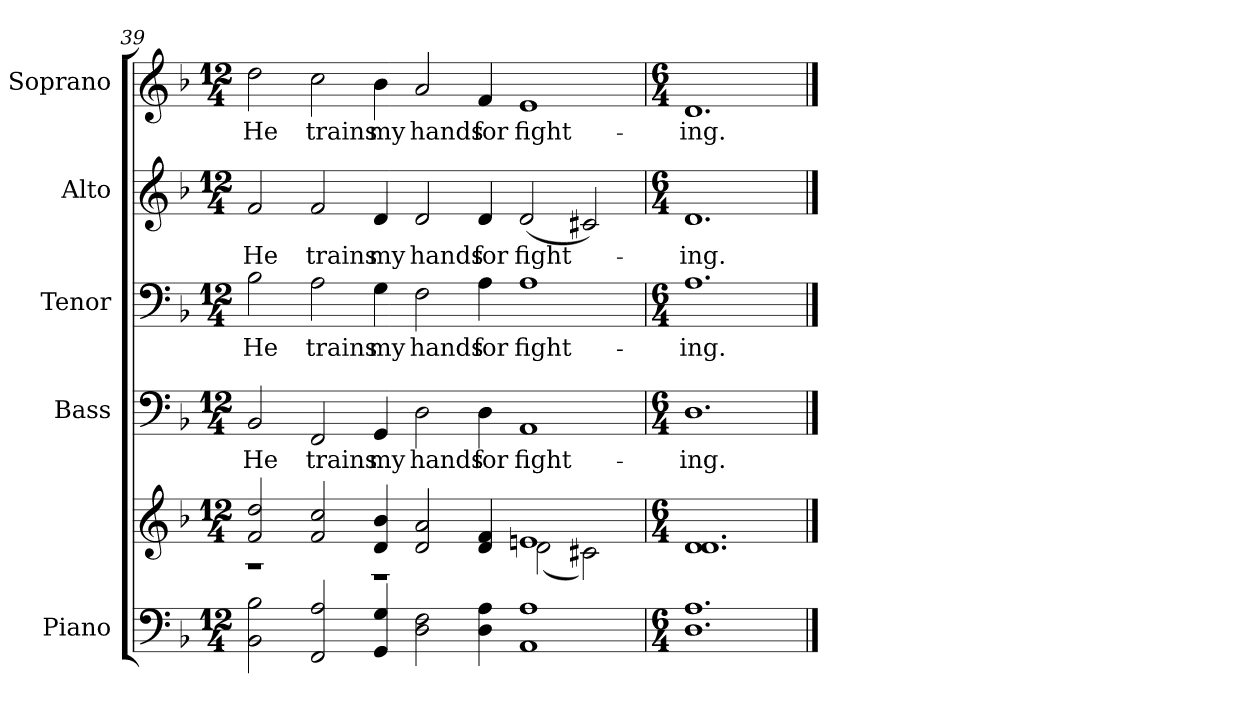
**kern	**kern	**kern	**text	**kern	**text	**kern	**text	**kern	**text
*part5	*part5	*part4	*part4	*part3	*part3	*part2	*part2	*part1	*part1
*staff6	*staff5	*staff4	*staff4	*staff3	*staff3	*staff2	*staff2	*staff1	*staff1
*I"Piano	*	*I"Bass	*	*I"Tenor	*	*I"Alto	*	*I"Soprano	*
*I'Pno.	*	*I'B.	*	*I'T.	*	*I'A.	*	*I'S.	*
!!LO:PB:g=z
*clefF4	*clefG2	*clefF4	*	*clefF4	*	*clefG2	*	*clefG2	*
*k[b-]	*k[b-]	*k[b-]	*	*k[b-]	*	*k[b-]	*	*k[b-]	*
*d:	*d:	*d:	*	*d:	*	*d:	*	*d:	*
*M12/4	*M12/4	*M12/4	*	*M12/4	*	*M12/4	*	*M12/4	*
=39	=39	=39	=39	=39	=39	=39	=39	=39	=39
*	*^	*	*	*	*	*	*	*	*
!	!	!	!	!LO:LY:b:color=#000000	!	!	!	!	!	!
!	!	!	!	!	!	!LO:LY:b:color=#000000	!	!	!	!
!	!	!	!	!	!	!	!	!LO:LY:b:color=#000000	!	!
!	!	!	!	!	!	!	!	!	!	!LO:LY:b:color=#000000
2BB-i\ 2B-i	2fi/ 2ddi	1r	2BB-i/	He	2B-i\	He	2fi/	He	2ddi\	He
!	!	!	!	!LO:LY:b:color=#000000	!	!	!	!	!	!
!	!	!	!	!	!	!LO:LY:b:color=#000000	!	!	!	!
!	!	!	!	!	!	!	!	!LO:LY:b:color=#000000	!	!
!	!	!	!	!	!	!	!	!	!	!LO:LY:b:color=#000000
2FFi/ 2Ai	2fi/ 2cci	.	2FFi/	trains	2Ai\	trains	2fi/	trains	2cci\	trains
!	!	!	!	!LO:LY:b:color=#000000	!	!	!	!	!	!
!	!	!	!	!	!	!LO:LY:b:color=#000000	!	!	!	!
!	!	!	!	!	!	!	!	!LO:LY:b:color=#000000	!	!
!	!	!	!	!	!	!	!	!	!	!LO:LY:b:color=#000000
4GGi/ 4Gi	4di/ 4b-i	1r	4GGi/	my	4Gi\	my	4di/	my	4b-i\	my
!	!	!	!	!LO:LY:b:color=#000000	!	!	!	!	!	!
!	!	!	!	!	!	!LO:LY:b:color=#000000	!	!	!	!
!	!	!	!	!	!	!	!	!LO:LY:b:color=#000000	!	!
!	!	!	!	!	!	!	!	!	!	!LO:LY:b:color=#000000
2Di\ 2Fi	2di/ 2ai	.	2Di\	hands	2Fi\	hands	2di/	hands	2ai/	hands
!	!	!	!	!LO:LY:b:color=#000000	!	!	!	!	!	!
!	!	!	!	!	!	!LO:LY:b:color=#000000	!	!	!	!
!	!	!	!	!	!	!	!	!LO:LY:b:color=#000000	!	!
!	!	!	!	!	!	!	!	!	!	!LO:LY:b:color=#000000
4Di\ 4Ai	4di/ 4fi	.	4Di\	for	4Ai\	for	4di/	for	4fi/	for
!	!	!	!	!LO:LY:b:color=#000000	!	!	!	!	!	!
!	!	!	!	!	!	!LO:LY:b:color=#000000	!	!	!	!
!	!	!	!	!	!	!	!	!LO:LY:b:color=#000000	!	!
!	!	!	!	!	!	!	!	!	!	!LO:LY:b:color=#000000
1AAi 1Ai	1eni	(2di\	1AAi	fight-	1Ai	fight-	(2di/	fight-	1ei	fight-
.	.	2c#Xi\)	.	.	.	.	2c#Xi/)	.	.	.
*	*v	*v	*	*	*	*	*	*	*	*
=40	=40	=40	=40	=40	=40	=40	=40	=40	=40
*M6/4	*M6/4	*M6/4	*	*M6/4	*	*M6/4	*	*M6/4	*
*	*^	*	*	*	*	*	*	*	*
!	!	!	!	!LO:LY:b:color=#000000	!	!	!	!	!	!
*	*v	*v	*	*	*	*	*	*	*	*
*	*^	*	*	*	*	*	*	*	*
!	!	!	!	!	!	!LO:LY:b:color=#000000	!	!	!	!
*	*v	*v	*	*	*	*	*	*	*	*
*	*^	*	*	*	*	*	*	*	*
!	!	!	!	!	!	!	!	!LO:LY:b:color=#000000	!	!
*	*v	*v	*	*	*	*	*	*	*	*
*	*^	*	*	*	*	*	*	*	*
!	!	!	!	!	!	!	!	!	!	!LO:LY:b:color=#000000
*	*v	*v	*	*	*	*	*	*	*	*
1.Di 1.Ai	1.di 1.di	1.Di	-ing.	1.Ai	-ing.	1.di	-ing.	1.di	-ing.
==	==	==	==	==	==	==	==	==	==
*-	*-	*-	*-	*-	*-	*-	*-	*-	*-
